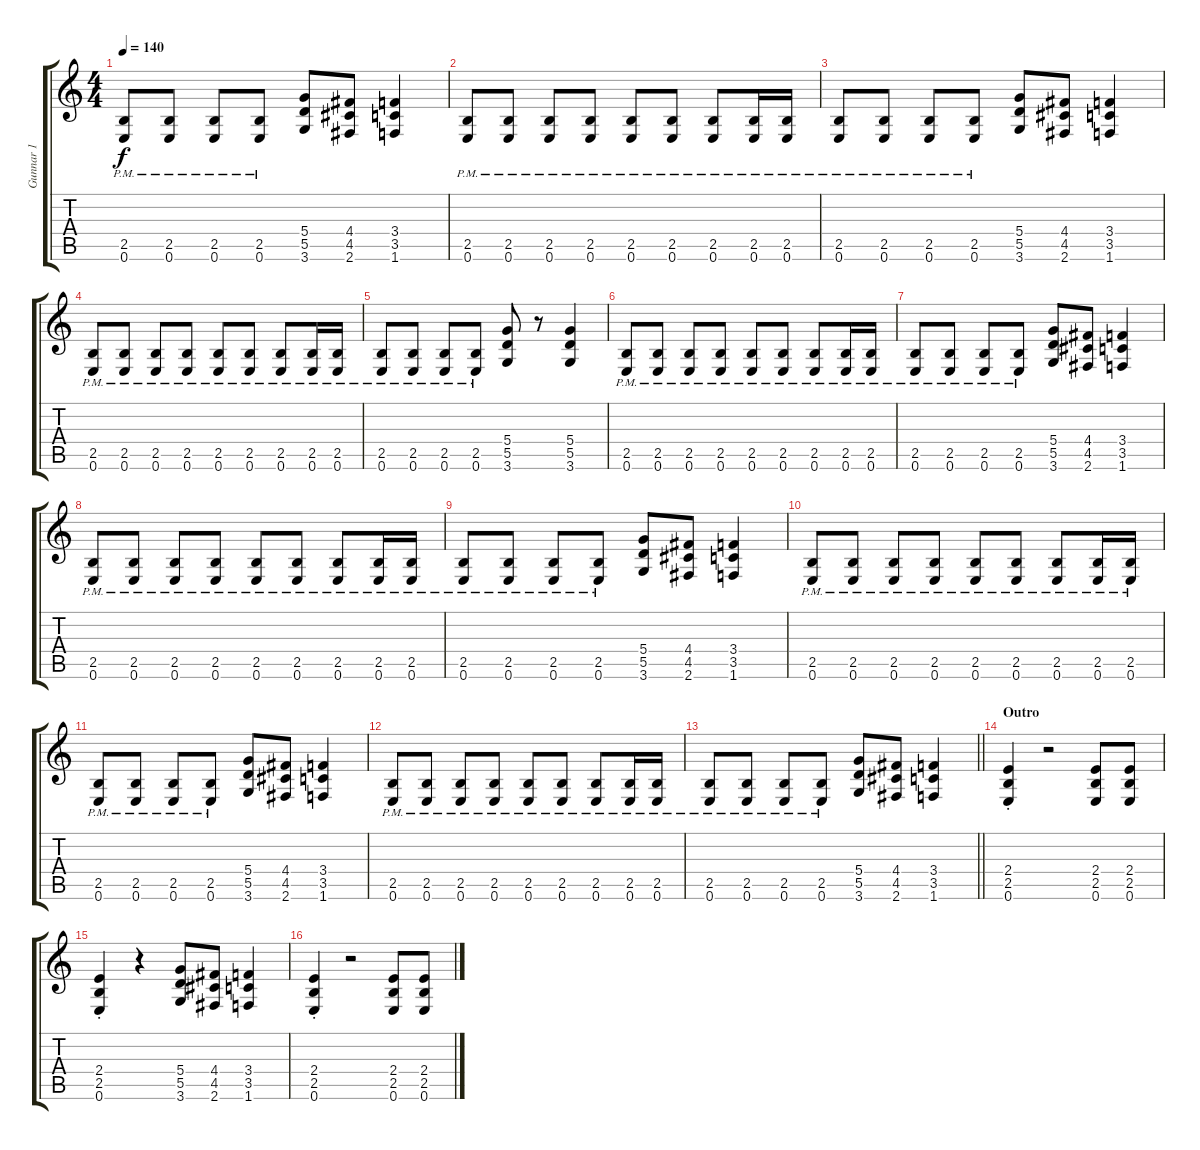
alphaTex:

\track ("Gunnar 1" "Gunnar 1") {instrument distortionguitar}
\staff {score tabs}
\tuning (E4 B3 G3 D3 A2 E2) {hide}
\ts (4 4)
\tempo 140
\clef g2
\ks c
(2.5{pm} 0.6{pm}).8{dy f} (2.5{pm} 0.6{pm}).8 (2.5{pm} 0.6{pm}).8 (2.5{pm} 0.6{pm}).8 (5.4 5.5 3.6).8 (4.4 4.5 2.6).8 (3.4 3.5 1.6).4 |
(2.5{pm} 0.6{pm}).8 (2.5{pm} 0.6{pm}).8 (2.5{pm} 0.6{pm}).8 (2.5{pm} 0.6{pm}).8 (2.5{pm} 0.6{pm}).8 (2.5{pm} 0.6{pm}).8 (2.5{pm} 0.6{pm}).8 (2.5{pm} 0.6{pm}).16 (2.5{pm} 0.6{pm}).16 |
(2.5{pm} 0.6{pm}).8 (2.5{pm} 0.6{pm}).8 (2.5{pm} 0.6{pm}).8 (2.5{pm} 0.6{pm}).8 (5.4 5.5 3.6).8 (4.4 4.5 2.6).8 (3.4 3.5 1.6).4 |
(2.5{pm} 0.6{pm}).8 (2.5{pm} 0.6{pm}).8 (2.5{pm} 0.6{pm}).8 (2.5{pm} 0.6{pm}).8 (2.5{pm} 0.6{pm}).8 (2.5{pm} 0.6{pm}).8 (2.5{pm} 0.6{pm}).8 (2.5{pm} 0.6{pm}).16 (2.5{pm} 0.6{pm}).16 |
(2.5{pm} 0.6{pm}).8 (2.5{pm} 0.6{pm}).8 (2.5{pm} 0.6{pm}).8 (2.5{pm} 0.6{pm}).8 (5.4 5.5 3.6).8 r.8 (5.4 5.5 3.6).4 |
(2.5{pm} 0.6{pm}).8 (2.5{pm} 0.6{pm}).8 (2.5{pm} 0.6{pm}).8 (2.5{pm} 0.6{pm}).8 (2.5{pm} 0.6{pm}).8 (2.5{pm} 0.6{pm}).8 (2.5{pm} 0.6{pm}).8 (2.5{pm} 0.6{pm}).16 (2.5{pm} 0.6{pm}).16 |
(2.5{pm} 0.6{pm}).8 (2.5{pm} 0.6{pm}).8 (2.5{pm} 0.6{pm}).8 (2.5{pm} 0.6{pm}).8 (5.4 5.5 3.6).8 (4.4 4.5 2.6).8 (3.4 3.5 1.6).4 |
(2.5{pm} 0.6{pm}).8 (2.5{pm} 0.6{pm}).8 (2.5{pm} 0.6{pm}).8 (2.5{pm} 0.6{pm}).8 (2.5{pm} 0.6{pm}).8 (2.5{pm} 0.6{pm}).8 (2.5{pm} 0.6{pm}).8 (2.5{pm} 0.6{pm}).16 (2.5{pm} 0.6{pm}).16 |
(2.5{pm} 0.6{pm}).8 (2.5{pm} 0.6{pm}).8 (2.5{pm} 0.6{pm}).8 (2.5{pm} 0.6{pm}).8 (5.4 5.5 3.6).8 (4.4 4.5 2.6).8 (3.4 3.5 1.6).4 |
(2.5{pm} 0.6{pm}).8 (2.5{pm} 0.6{pm}).8 (2.5{pm} 0.6{pm}).8 (2.5{pm} 0.6{pm}).8 (2.5{pm} 0.6{pm}).8 (2.5{pm} 0.6{pm}).8 (2.5{pm} 0.6{pm}).8 (2.5{pm} 0.6{pm}).16 (2.5{pm} 0.6{pm}).16 |
(2.5{pm} 0.6{pm}).8 (2.5{pm} 0.6{pm}).8 (2.5{pm} 0.6{pm}).8 (2.5{pm} 0.6{pm}).8 (5.4 5.5 3.6).8 (4.4 4.5 2.6).8 (3.4 3.5 1.6).4 |
(2.5{pm} 0.6{pm}).8 (2.5{pm} 0.6{pm}).8 (2.5{pm} 0.6{pm}).8 (2.5{pm} 0.6{pm}).8 (2.5{pm} 0.6{pm}).8 (2.5{pm} 0.6{pm}).8 (2.5{pm} 0.6{pm}).8 (2.5{pm} 0.6{pm}).16 (2.5{pm} 0.6{pm}).16 |
\barLineRight lightlight
(2.5{pm} 0.6{pm}).8 (2.5{pm} 0.6{pm}).8 (2.5{pm} 0.6{pm}).8 (2.5{pm} 0.6{pm}).8 (5.4 5.5 3.6).8 (4.4 4.5 2.6).8 (3.4 3.5 1.6).4 |
\section ("" "Outro")
(2.4{st} 2.5{st} 0.6{st}).4 r.2 (2.4 2.5 0.6).8 (2.4 2.5 0.6).8 |
(2.4{st} 2.5{st} 0.6{st}).4 r.4 (5.4 5.5 3.6).8 (4.4 4.5 2.6).8 (3.4 3.5 1.6).4 |
(2.4{st} 2.5{st} 0.6{st}).4 r.2 (2.4 2.5 0.6).8 (2.4 2.5 0.6).8
